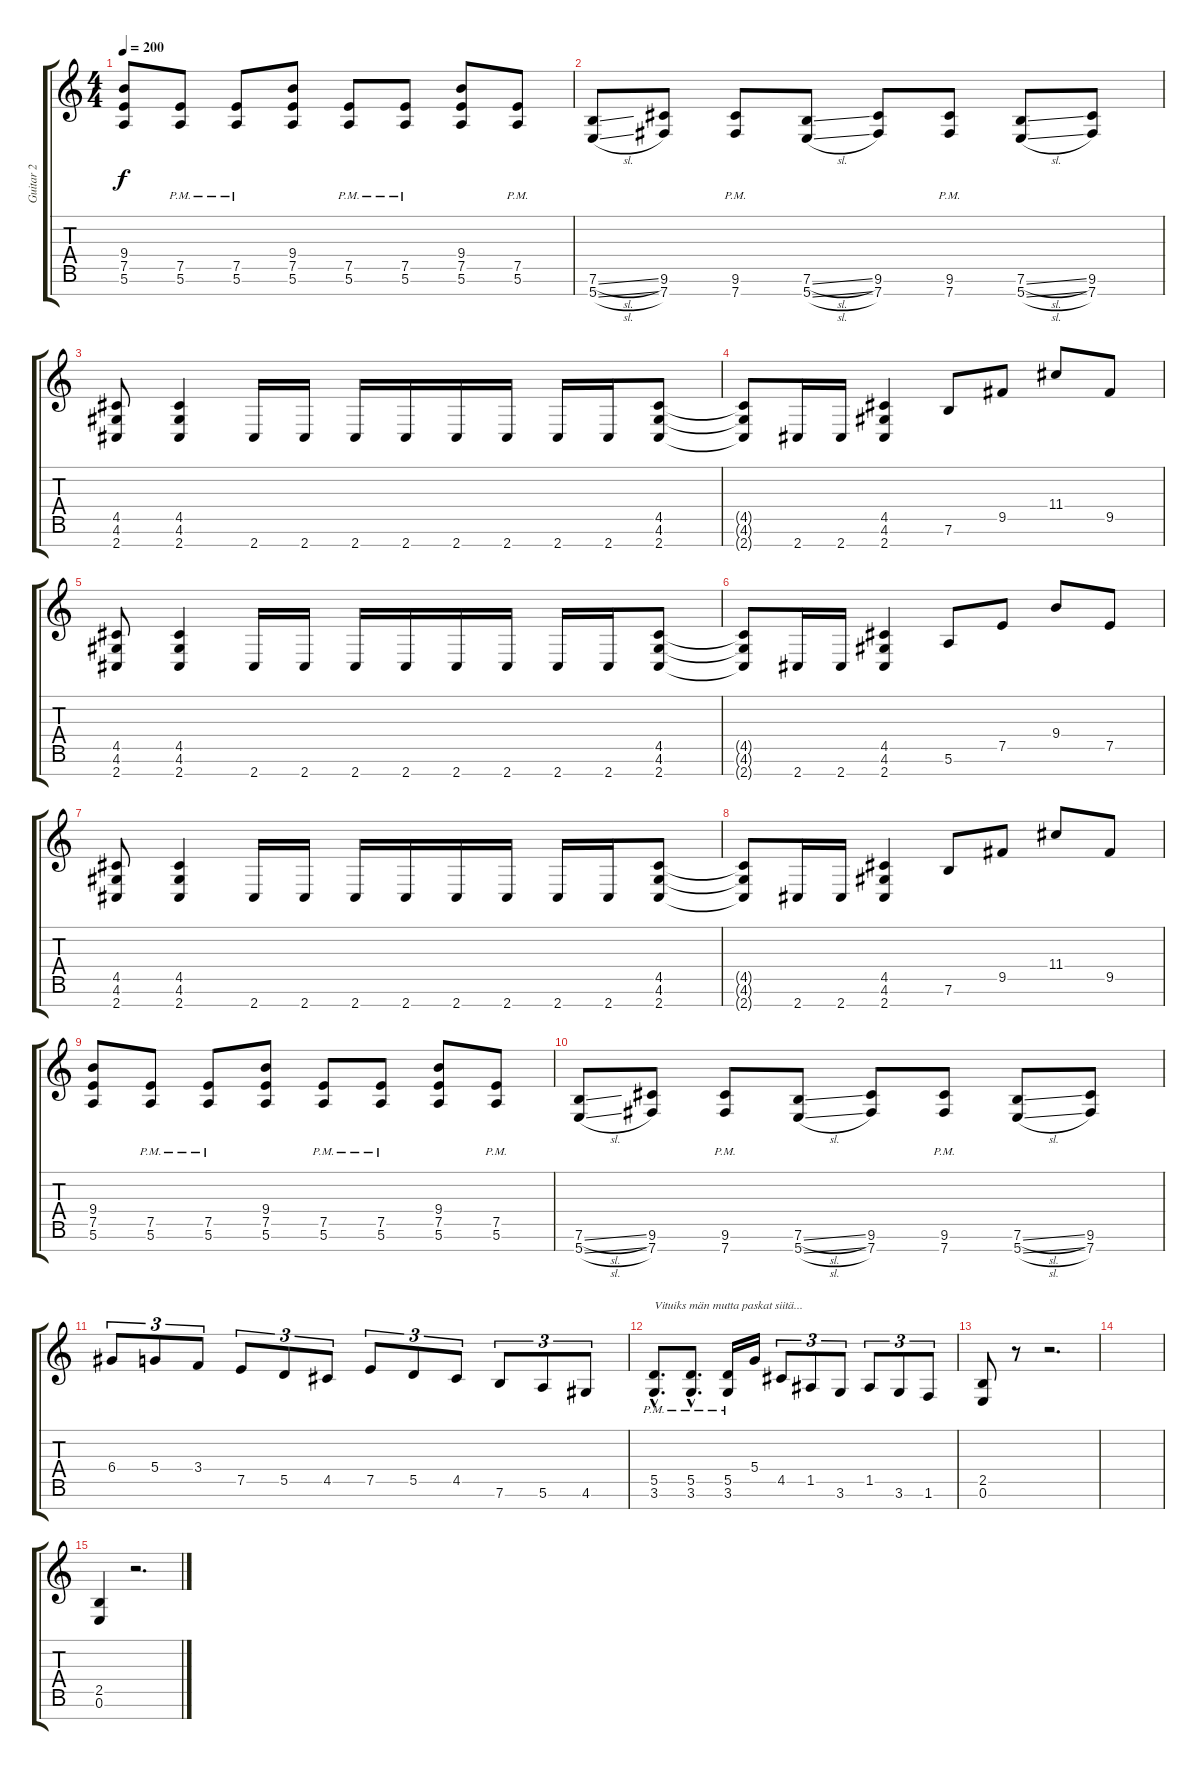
\track ("Guitar 2" "Guitar 2") {instrument overdrivenguitar}
\staff {score tabs}
\tuning (E4 B3 G3 D3 A2 E2 B1) {hide}
\ts (4 4)
\tempo 200
\clef g2
\ks c
(9.4 7.5 5.6).8{dy f} (7.5{pm} 5.6{pm}).8 (7.5{pm} 5.6{pm}).8 (9.4 7.5 5.6).8 (7.5{pm} 5.6{pm}).8 (7.5{pm} 5.6{pm}).8 (9.4 7.5 5.6).8 (7.5{pm} 5.6{pm}).8 |
(7.6{sl} 5.7{sl}).8 (9.6 7.7).8 (9.6{pm} 7.7{pm}).8 (7.6{sl} 5.7{sl}).8 (9.6 7.7).8 (9.6{pm} 7.7{pm}).8 (7.6{sl} 5.7{sl}).8 (9.6 7.7).8 |
(4.5 4.6 2.7).8 (4.5 4.6 2.7).4 2.7.16 2.7.16 2.7.16 2.7.16 2.7.16 2.7.16 2.7.16 2.7.16 (4.5 4.6 2.7).8 |
(4.5{t} 4.6{t} 2.7{t}).8 2.7.16 2.7.16 (4.5 4.6 2.7).4 7.6.8 9.5.8 11.4.8 9.5.8 |
(4.5 4.6 2.7).8 (4.5 4.6 2.7).4 2.7.16 2.7.16 2.7.16 2.7.16 2.7.16 2.7.16 2.7.16 2.7.16 (4.5 4.6 2.7).8 |
(4.5{t} 4.6{t} 2.7{t}).8 2.7.16 2.7.16 (4.5 4.6 2.7).4 5.6.8 7.5.8 9.4.8 7.5.8 |
(4.5 4.6 2.7).8 (4.5 4.6 2.7).4 2.7.16 2.7.16 2.7.16 2.7.16 2.7.16 2.7.16 2.7.16 2.7.16 (4.5 4.6 2.7).8 |
(4.5{t} 4.6{t} 2.7{t}).8 2.7.16 2.7.16 (4.5 4.6 2.7).4 7.6.8 9.5.8 11.4.8 9.5.8 |
(9.4 7.5 5.6).8 (7.5{pm} 5.6{pm}).8 (7.5{pm} 5.6{pm}).8 (9.4 7.5 5.6).8 (7.5{pm} 5.6{pm}).8 (7.5{pm} 5.6{pm}).8 (9.4 7.5 5.6).8 (7.5{pm} 5.6{pm}).8 |
(7.6{sl} 5.7{sl}).8 (9.6 7.7).8 (9.6{pm} 7.7{pm}).8 (7.6{sl} 5.7{sl}).8 (9.6 7.7).8 (9.6{pm} 7.7{pm}).8 (7.6{sl} 5.7{sl}).8 (9.6 7.7).8 |
6.4.8{tu (3 2)} 5.4.8{tu (3 2)} 3.4.8{tu (3 2)} 7.5.8{tu (3 2)} 5.5.8{tu (3 2)} 4.5.8{tu (3 2)} 7.5.8{tu (3 2)} 5.5.8{tu (3 2)} 4.5.8{tu (3 2)} 7.6.8{tu (3 2)} 5.6.8{tu (3 2)} 4.6.8{tu (3 2)} |
(5.5{hac pm} 3.6{hac pm}).8{d txt "Vituiks män mutta paskat siitä..."} (5.5{hac pm} 3.6{hac pm}).8{d} (5.5{pm} 3.6{pm}).16 5.4.16 4.5.8{tu (3 2)} 1.5.8{tu (3 2)} 3.6.8{tu (3 2)} 1.5.8{tu (3 2)} 3.6.8{tu (3 2)} 1.6.8{tu (3 2)} |
(2.5 0.6).8 r.8 r.2{d} |
|
(2.5 0.6).4 r.2{d}
